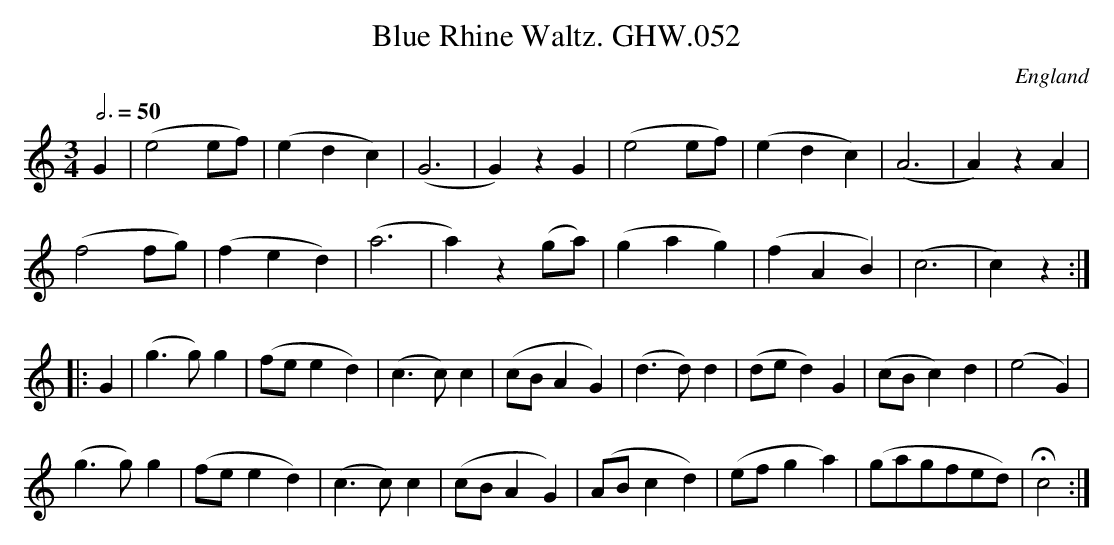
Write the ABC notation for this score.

X:1
T:Blue Rhine Waltz. GHW.052
L:1/4
M:3/4
O:England
Q:3/4=50
K:C
G|(e2e/f/)|(edc)|(G3|G)zG|(e2e/f/)|(edc)|(A3|A)zA|!
(f2f/g/)|(fed)|(a3|a)z(g/a/)|(gag)|(fAB)|(c3|c)z:|!
|:G|(g>g)g|(f/e/ed)|(c>c) c|(c/B/AG)|(d>d)d|\
(d/e/d)G|(c/B/c)d|(e2G)|!
(g>g)g|(f/e/ed)|(c>c) c|(c/B/AG)|(A/B/cd)|\
(e/f/ga)|(g/a/g/f/e/d/)|Hc2:|
